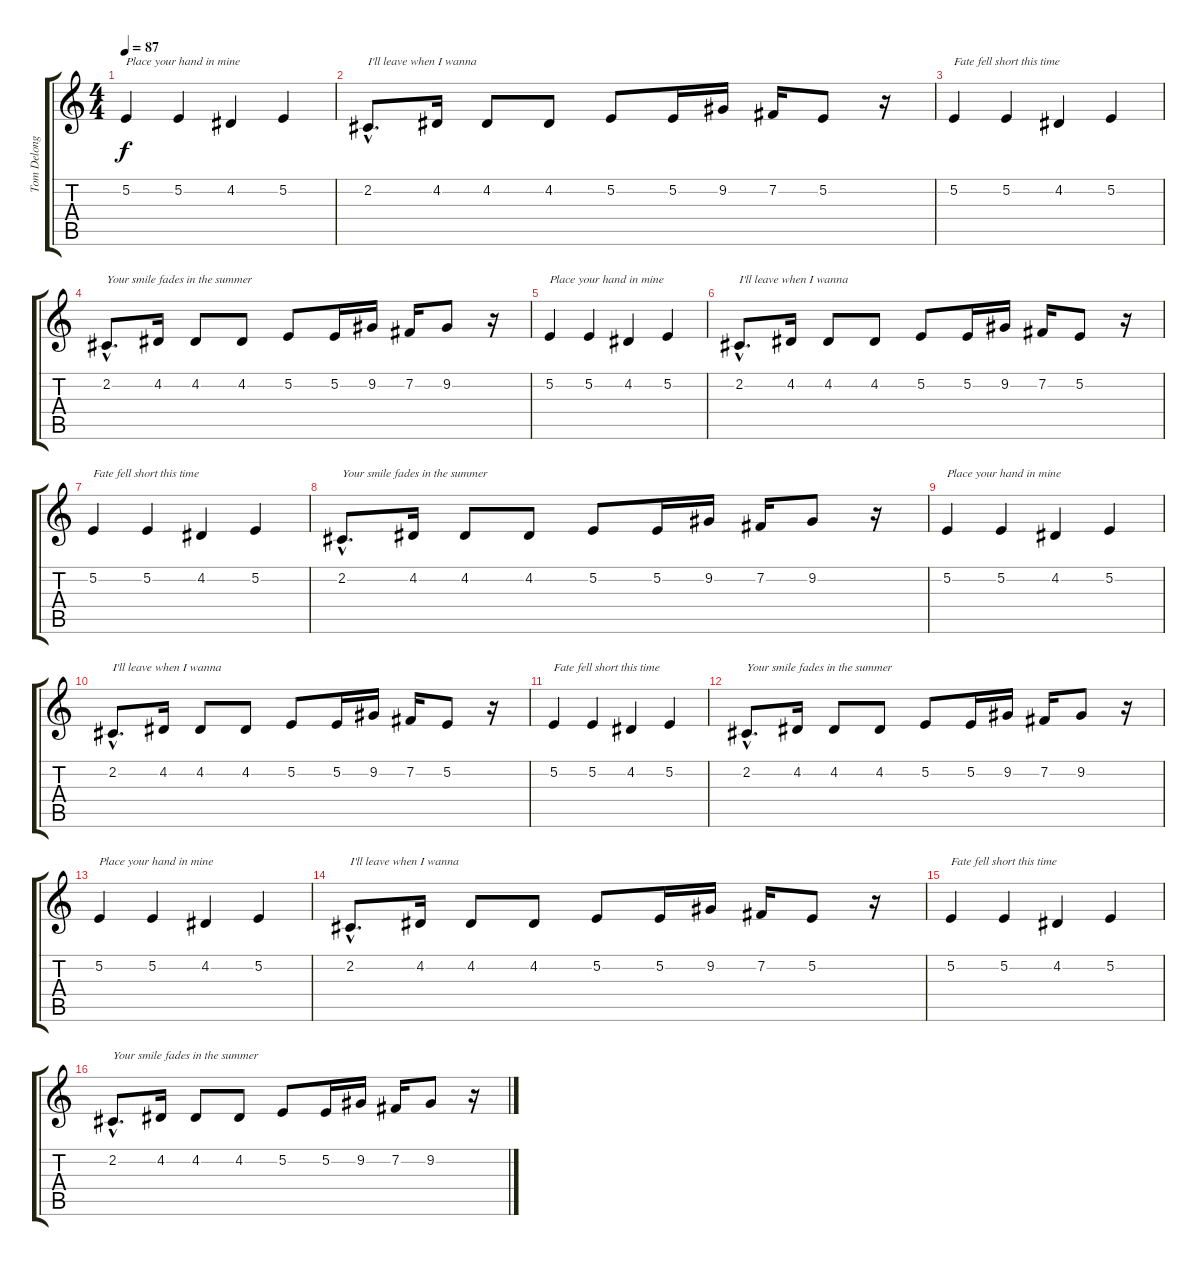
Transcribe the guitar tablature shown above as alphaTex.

\track ("Tom Delonge" "Tom Delong") {instrument lead2sawtooth}
\staff {score tabs}
\tuning (E4 B3 G3 D3 A2 E2) {hide}
\ts (4 4)
\tempo 87
\clef g2
\ks c
5.2.4{txt "Place your hand in mine" dy f} 5.2.4 4.2.4 5.2.4 |
2.2{hac}.8{d txt "I'll leave when I wanna"} 4.2.16 4.2.8 4.2.8 5.2.8 5.2.16 9.2.16 7.2.16 5.2.8 r.16 |
5.2.4{txt "Fate fell short this time"} 5.2.4 4.2.4 5.2.4 |
2.2{hac}.8{d txt "Your smile fades in the summer"} 4.2.16 4.2.8 4.2.8 5.2.8 5.2.16 9.2.16 7.2.16 9.2.8 r.16 |
5.2.4{txt "Place your hand in mine"} 5.2.4 4.2.4 5.2.4 |
2.2{hac}.8{d txt "I'll leave when I wanna"} 4.2.16 4.2.8 4.2.8 5.2.8 5.2.16 9.2.16 7.2.16 5.2.8 r.16 |
5.2.4{txt "Fate fell short this time"} 5.2.4 4.2.4 5.2.4 |
2.2{hac}.8{d txt "Your smile fades in the summer"} 4.2.16 4.2.8 4.2.8 5.2.8 5.2.16 9.2.16 7.2.16 9.2.8 r.16 |
5.2.4{txt "Place your hand in mine" volume 16} 5.2.4 4.2.4 5.2.4 |
2.2{hac}.8{d txt "I'll leave when I wanna"} 4.2.16 4.2.8 4.2.8 5.2.8 5.2.16 9.2.16 7.2.16 5.2.8 r.16 |
5.2.4{txt "Fate fell short this time"} 5.2.4 4.2.4 5.2.4 |
2.2{hac}.8{d txt "Your smile fades in the summer"} 4.2.16 4.2.8 4.2.8 5.2.8 5.2.16 9.2.16 7.2.16 9.2.8 r.16 |
5.2.4{txt "Place your hand in mine"} 5.2.4 4.2.4 5.2.4 |
2.2{hac}.8{d txt "I'll leave when I wanna"} 4.2.16 4.2.8 4.2.8 5.2.8 5.2.16 9.2.16 7.2.16 5.2.8 r.16 |
5.2.4{txt "Fate fell short this time"} 5.2.4 4.2.4 5.2.4 |
2.2{hac}.8{d txt "Your smile fades in the summer"} 4.2.16 4.2.8 4.2.8 5.2.8 5.2.16 9.2.16 7.2.16 9.2.8 r.16
